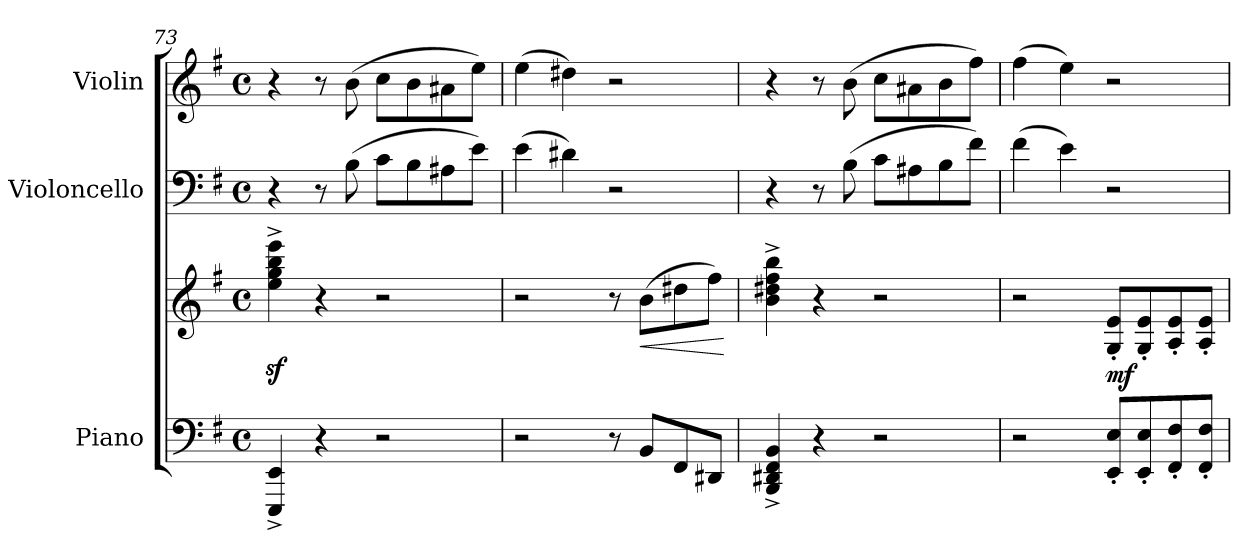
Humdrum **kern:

**kern	**kern	**dynam	**kern	**dynam	**kern	**dynam
*part3	*part3	*part3	*part2	*part2	*part1	*part1
*staff4	*staff3	*staff3/4	*staff2	*staff2	*staff1	*staff1
*I"Piano	*	*	*I"Violoncello	*	*I"Violin	*
*I'Pno.	*	*	*I'Vc.	*	*I'Vln.	*
*clefF4	*clefG2	*	*clefF4	*	*clefG2	*
*k[f#]	*k[f#]	*	*k[f#]	*	*k[f#]	*
*M4/4	*M4/4	*	*M4/4	*	*M4/4	*
*met(c)	*met(c)	*	*met(c)	*	*met(c)	*
=73	=73	=73	=73	=73	=73	=73
4EEE/^ 4EE/^	4ee\z<^ 4gg\z<^ 4bb\z<^ 4eee\z<^	.	4r	.	4r	.
4r	4r	.	8r	.	8r	.
!	!	!	!	!LO:DY:b	!	!
!	!	!	!	!LO:DY:n=1:b	!	!
!	!	!	!	!LO:DY:n=2:b	!	!LO:DY:b
!	!	!	!	!	!	!LO:DY:n=1:b
!	!	!	!	!	!	!LO:DY:n=2:b
.	.	.	(8B\	other-dynamics f other-dynamics	(8b\	other-dynamics f other-dynamics
2r	2r	.	8c\L	.	8cc\L	.
.	.	.	8B\	.	8b\	.
.	.	.	8A#X\	.	8a#X\	.
.	.	.	8e\J)	.	8ee\J)	.
=74	=74	=74	=74	=74	=74	=74
2r	2r	.	(4e\	.	(4ee\	.
.	.	.	4d#X\)	.	4dd#X\)	.
8r	8r	.	2r	.	2r	.
!	!	!LO:HP:b	!	!	!	!
8BB/L	(8b\L	<	.	.	.	.
8FF#/	8dd#X\	.	.	.	.	.
8DD#X/J	8ff#\J)	.	.	.	.	.
.	.	[	.	.	.	.
!!LO:LB:g=z
=75	=75	=75	=75	=75	=75	=75
4BBB/^ 4DD#X/^ 4FF#/^ 4BB/^	4b\^ 4dd#X\^ 4ff#\^ 4bb\^	.	4r	.	4r	.
4r	4r	.	8r	.	8r	.
.	.	.	(8B\	.	(8b\	.
2r	2r	.	8c\L	.	8cc\L	.
.	.	.	8A#X\	.	8a#X\	.
.	.	.	8B\	.	8b\	.
.	.	.	8f#\J)	.	8ff#\J)	.
=76	=76	=76	=76	=76	=76	=76
2r	2r	.	(4f#\	.	(4ff#\	.
.	.	.	4e\)	.	4ee\)	.
!	!	!LO:DY:b	!	!	!	!
8EE/' 8E/'L	8G/' 8e/'L	mf	2r	.	2r	.
8EE/' 8E/'	8G/' 8e/'	.	.	.	.	.
8FF#/' 8F#/'	8A/' 8e/'	.	.	.	.	.
8FF#/' 8F#/'J	8A/' 8e/'J	.	.	.	.	.
=	=	=	=	=	=	=
*-	*-	*-	*-	*-	*-	*-
